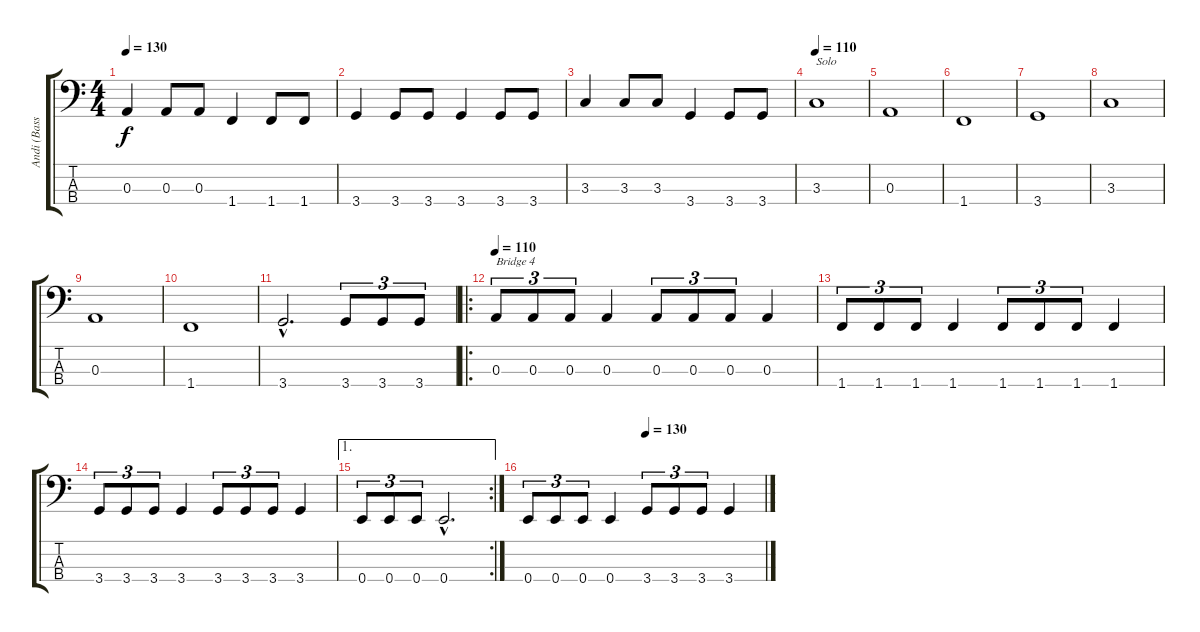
\track ("Andi (Bass)" "Andi (Bass") {instrument electricbassfinger}
\staff {score tabs}
\tuning (G2 D2 A1 E1) {hide}
\ts (4 4)
\tempo 130
\clef f4
\ks c
0.3.4{dy f} 0.3.8 0.3.8 1.4.4 1.4.8 1.4.8 |
3.4.4 3.4.8 3.4.8 3.4.4 3.4.8 3.4.8 |
3.3.4 3.3.8 3.3.8 3.4.4 3.4.8 3.4.8 |
\tempo 110
3.3.1{txt "Solo"} |
0.3.1 |
1.4.1 |
3.4.1 |
3.3.1 |
0.3.1 |
1.4.1 |
3.4{hac}.2{d} 3.4.8{tu (3 2)} 3.4.8{tu (3 2)} 3.4.8{tu (3 2)} |
\ro
\tempo 110
0.3.8{tu (3 2) txt "Bridge 4"} 0.3.8{tu (3 2)} 0.3.8{tu (3 2)} 0.3.4 0.3.8{tu (3 2)} 0.3.8{tu (3 2)} 0.3.8{tu (3 2)} 0.3.4 |
1.4.8{tu (3 2)} 1.4.8{tu (3 2)} 1.4.8{tu (3 2)} 1.4.4 1.4.8{tu (3 2)} 1.4.8{tu (3 2)} 1.4.8{tu (3 2)} 1.4.4 |
3.4.8{tu (3 2)} 3.4.8{tu (3 2)} 3.4.8{tu (3 2)} 3.4.4 3.4.8{tu (3 2)} 3.4.8{tu (3 2)} 3.4.8{tu (3 2)} 3.4.4 |
\ae 1
\rc 2
0.4.8{tu (3 2)} 0.4.8{tu (3 2)} 0.4.8{tu (3 2)} 0.4{hac}.2{d} |
\tempo (130 0.5)
0.4.8{tu (3 2)} 0.4.8{tu (3 2)} 0.4.8{tu (3 2)} 0.4.4 3.4.8{tu (3 2)} 3.4.8{tu (3 2)} 3.4.8{tu (3 2)} 3.4.4
